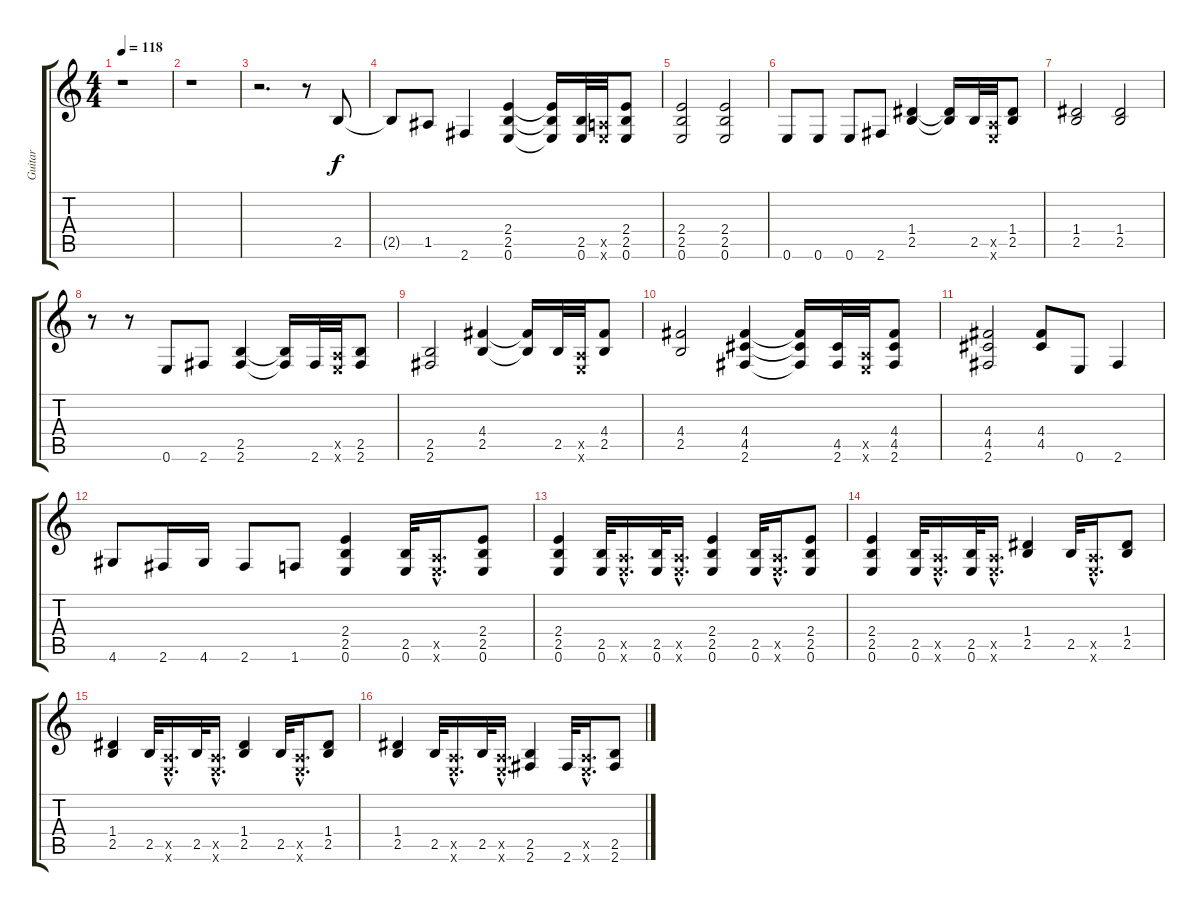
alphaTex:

\track ("Guitar" "Guitar") {instrument distortionguitar}
\staff {score tabs}
\tuning (E4 B3 G3 D3 A2 E2) {hide}
\ts (4 4)
\tempo 118
\clef g2
\ks c
r.1{dy f} |
r.1 |
r.2{d} r.8 2.5.8 |
2.5{t}.8 1.5.8 2.6.4 (2.4 2.5 0.6).4 (2.4{t} 2.5{t} 0.6{t}).16 (2.5 0.6).32 (0.5{x} 0.6{x}).32 (2.4 2.5 0.6).8 |
(2.4 2.5 0.6).2 (2.4 2.5 0.6).2 |
0.6.8 0.6.8 0.6.8 2.6.8 (1.4 2.5).4 (1.4{t} 2.5{t}).16 2.5.32 (0.5{x} 0.6{x}).32 (1.4 2.5).8 |
(1.4 2.5).2 (1.4 2.5).2 |
r.8 r.8 0.6.8 2.6.8 (2.5 2.6).4 (2.5{t} 2.6{t}).16 2.6.32 (0.5{x} 0.6{x}).32 (2.5 2.6).8 |
(2.5 2.6).2 (4.4 2.5).4 (4.4{t} 2.5{t}).16 2.5.32 (0.5{x} 0.6{x}).32 (4.4 2.5).8 |
(4.4 2.5).2 (4.4 4.5 2.6).4 (4.4{t} 4.5{t} 2.6{t}).16 (4.5 2.6).32 (0.5{x} 0.6{x}).32 (4.4 4.5 2.6).8 |
(4.4 4.5 2.6).2 (4.4 4.5).8 0.6.8 2.6.4 |
4.6.8 2.6.16 4.6.16 2.6.8 1.6.8 (2.4 2.5 0.6).4 (2.5 0.6).32 (0.5{hac x} 0.6{hac x}).16{d} (2.4 2.5 0.6).8 |
(2.4 2.5 0.6).4 (2.5 0.6).32 (0.5{hac x} 0.6{hac x}).16{d} (2.5 0.6).32 (0.5{hac x} 0.6{hac x}).16{d} (2.4 2.5 0.6).4 (2.5 0.6).32 (0.5{hac x} 0.6{hac x}).16{d} (2.4 2.5 0.6).8 |
(2.4 2.5 0.6).4 (2.5 0.6).32 (0.5{hac x} 0.6{hac x}).16{d} (2.5 0.6).32 (0.5{hac x} 0.6{hac x}).16{d} (1.4 2.5).4 2.5.32 (0.5{hac x} 0.6{hac x}).16{d} (1.4 2.5).8 |
(1.4 2.5).4 2.5.32 (0.5{hac x} 0.6{hac x}).16{d} 2.5.32 (0.5{hac x} 0.6{hac x}).16{d} (1.4 2.5).4 2.5.32 (0.5{hac x} 0.6{hac x}).16{d} (1.4 2.5).8 |
(1.4 2.5).4 2.5.32 (0.5{hac x} 0.6{hac x}).16{d} 2.5.32 (0.5{hac x} 0.6{hac x}).16{d} (2.5 2.6).4 2.6.32 (0.5{hac x} 0.6{hac x}).16{d} (2.5 2.6).8
